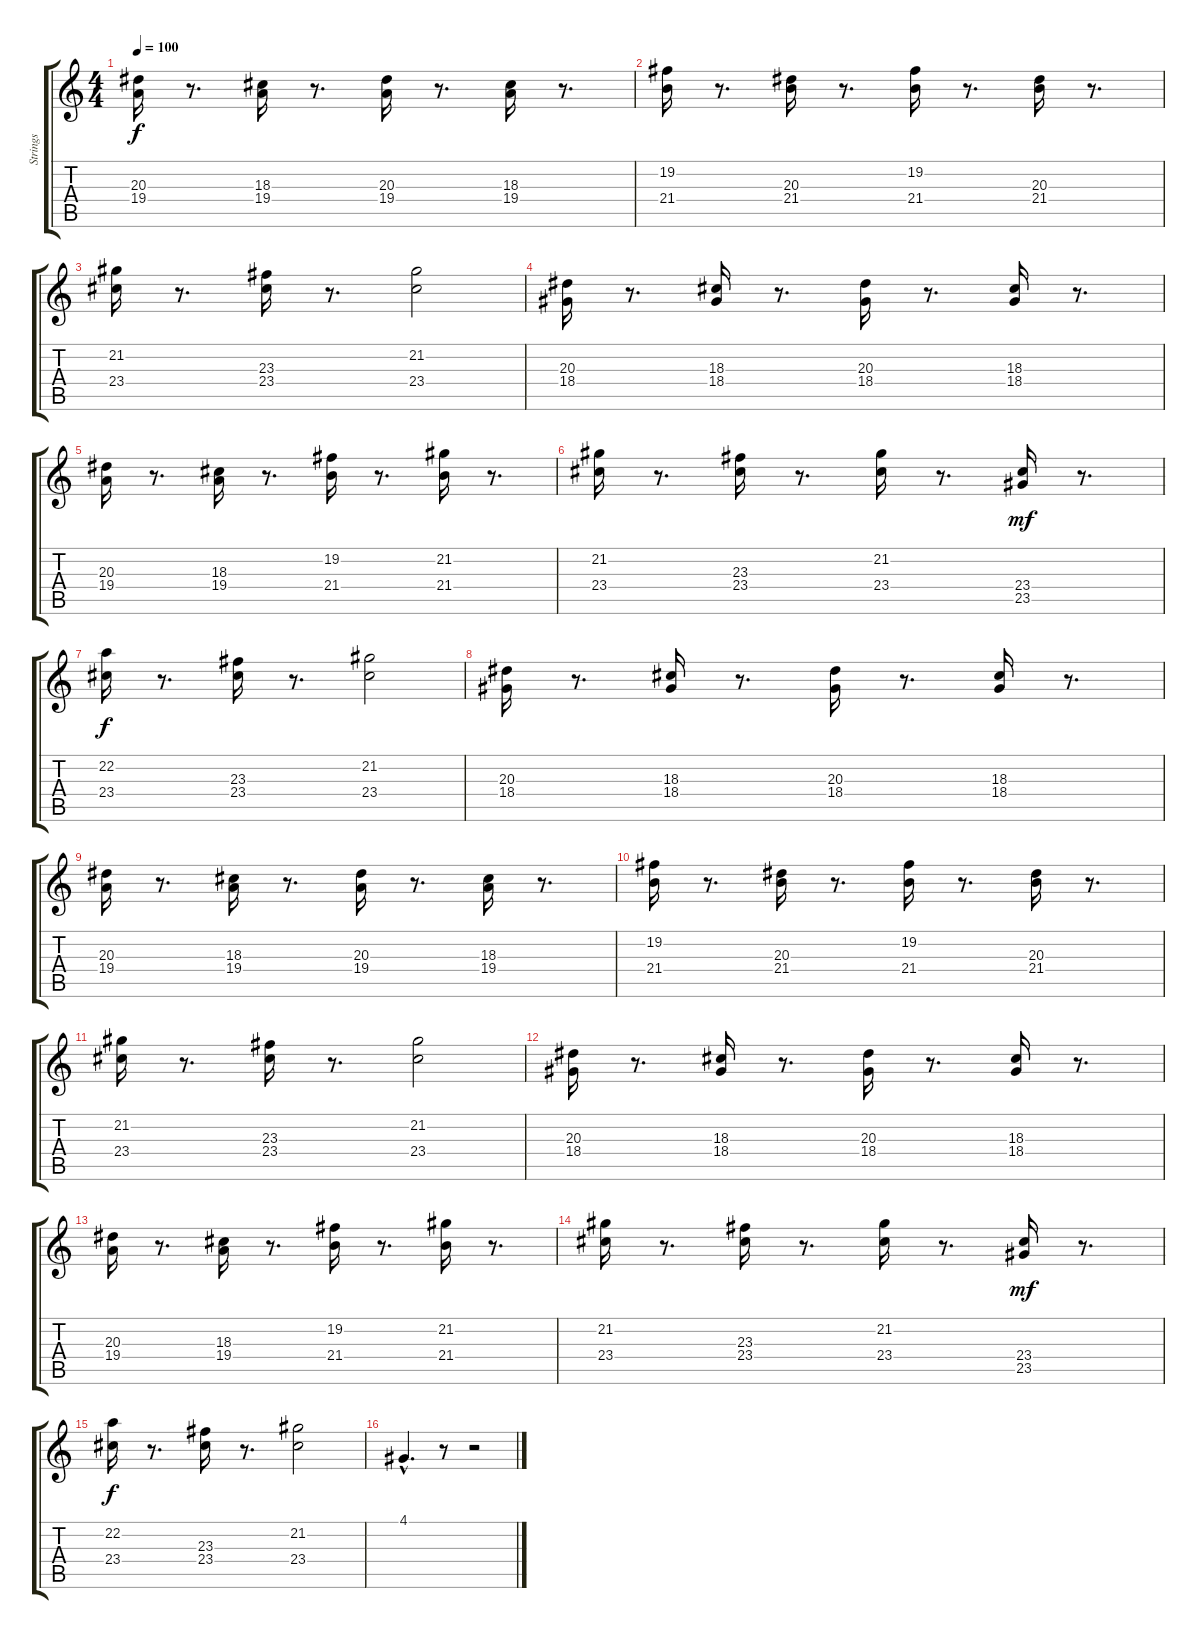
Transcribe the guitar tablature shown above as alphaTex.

\track ("Strings" "Strings") {instrument stringensemble1}
\staff {score tabs}
\tuning (E4 B3 G3 D3 A2 E2) {hide}
\ts (4 4)
\tempo 100
\clef g2
\ks c
(20.3 19.4).16{dy f} r.8{d} (18.3 19.4).16 r.8{d} (20.3 19.4).16 r.8{d} (18.3 19.4).16 r.8{d} |
(19.2 21.4).16 r.8{d} (20.3 21.4).16 r.8{d} (19.2 21.4).16 r.8{d} (20.3 21.4).16 r.8{d} |
(21.2 23.4).16 r.8{d} (23.3 23.4).16 r.8{d} (21.2 23.4).2 |
(20.3 18.4).16 r.8{d} (18.3 18.4).16 r.8{d} (20.3 18.4).16 r.8{d} (18.3 18.4).16 r.8{d} |
(20.3 19.4).16 r.8{d} (18.3 19.4).16 r.8{d} (19.2 21.4).16 r.8{d} (21.2 21.4).16 r.8{d} |
(21.2 23.4).16 r.8{d} (23.3 23.4).16 r.8{d} (21.2 23.4).16 r.8{d} (23.4 23.5).16{dy mf} r.8{d} |
(22.2 23.4).16{dy f} r.8{d} (23.3 23.4).16 r.8{d} (21.2 23.4).2 |
(20.3 18.4).16 r.8{d} (18.3 18.4).16 r.8{d} (20.3 18.4).16 r.8{d} (18.3 18.4).16 r.8{d} |
(20.3 19.4).16 r.8{d} (18.3 19.4).16 r.8{d} (20.3 19.4).16 r.8{d} (18.3 19.4).16 r.8{d} |
(19.2 21.4).16 r.8{d} (20.3 21.4).16 r.8{d} (19.2 21.4).16 r.8{d} (20.3 21.4).16 r.8{d} |
(21.2 23.4).16 r.8{d} (23.3 23.4).16 r.8{d} (21.2 23.4).2 |
(20.3 18.4).16 r.8{d} (18.3 18.4).16 r.8{d} (20.3 18.4).16 r.8{d} (18.3 18.4).16 r.8{d} |
(20.3 19.4).16 r.8{d} (18.3 19.4).16 r.8{d} (19.2 21.4).16 r.8{d} (21.2 21.4).16 r.8{d} |
(21.2 23.4).16 r.8{d} (23.3 23.4).16 r.8{d} (21.2 23.4).16 r.8{d} (23.4 23.5).16{dy mf} r.8{d} |
(22.2 23.4).16{dy f} r.8{d} (23.3 23.4).16 r.8{d} (21.2 23.4).2 |
4.1{hac}.4{d volume 16 balance 8 instrument altosax} r.8 r.2
